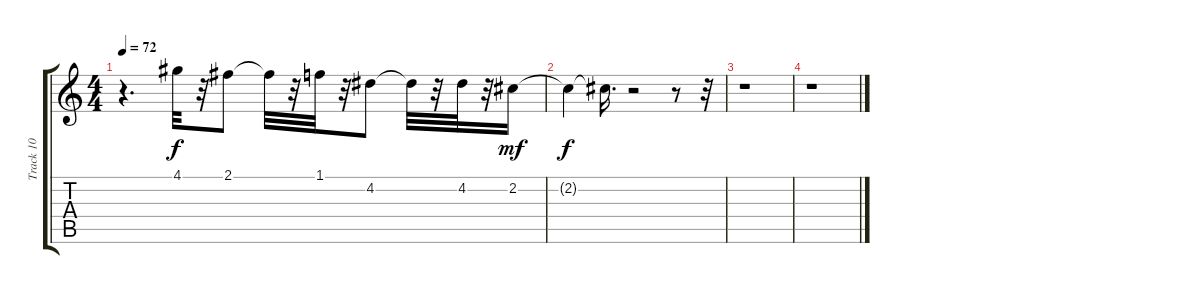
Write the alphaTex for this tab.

\track ("Track 10" "Track 10") {instrument overdrivenguitar}
\staff {score tabs}
\tuning (E4 B3 G3 D3 A2 E2) {hide}
\ts (4 4)
\tempo 72
\clef g2
\ks c
r.4{d dy f} 4.1.32 r.32 2.1.8 2.1{t}.32 r.32 1.1.32 r.32 4.2.8 4.2{t}.32 r.32 4.2.32 r.32 2.2.16{dy mf} |
2.2{t}.4{dy f} 2.2{t}.16{d} r.2 r.8 r.32 |
r.1 |
r.1
